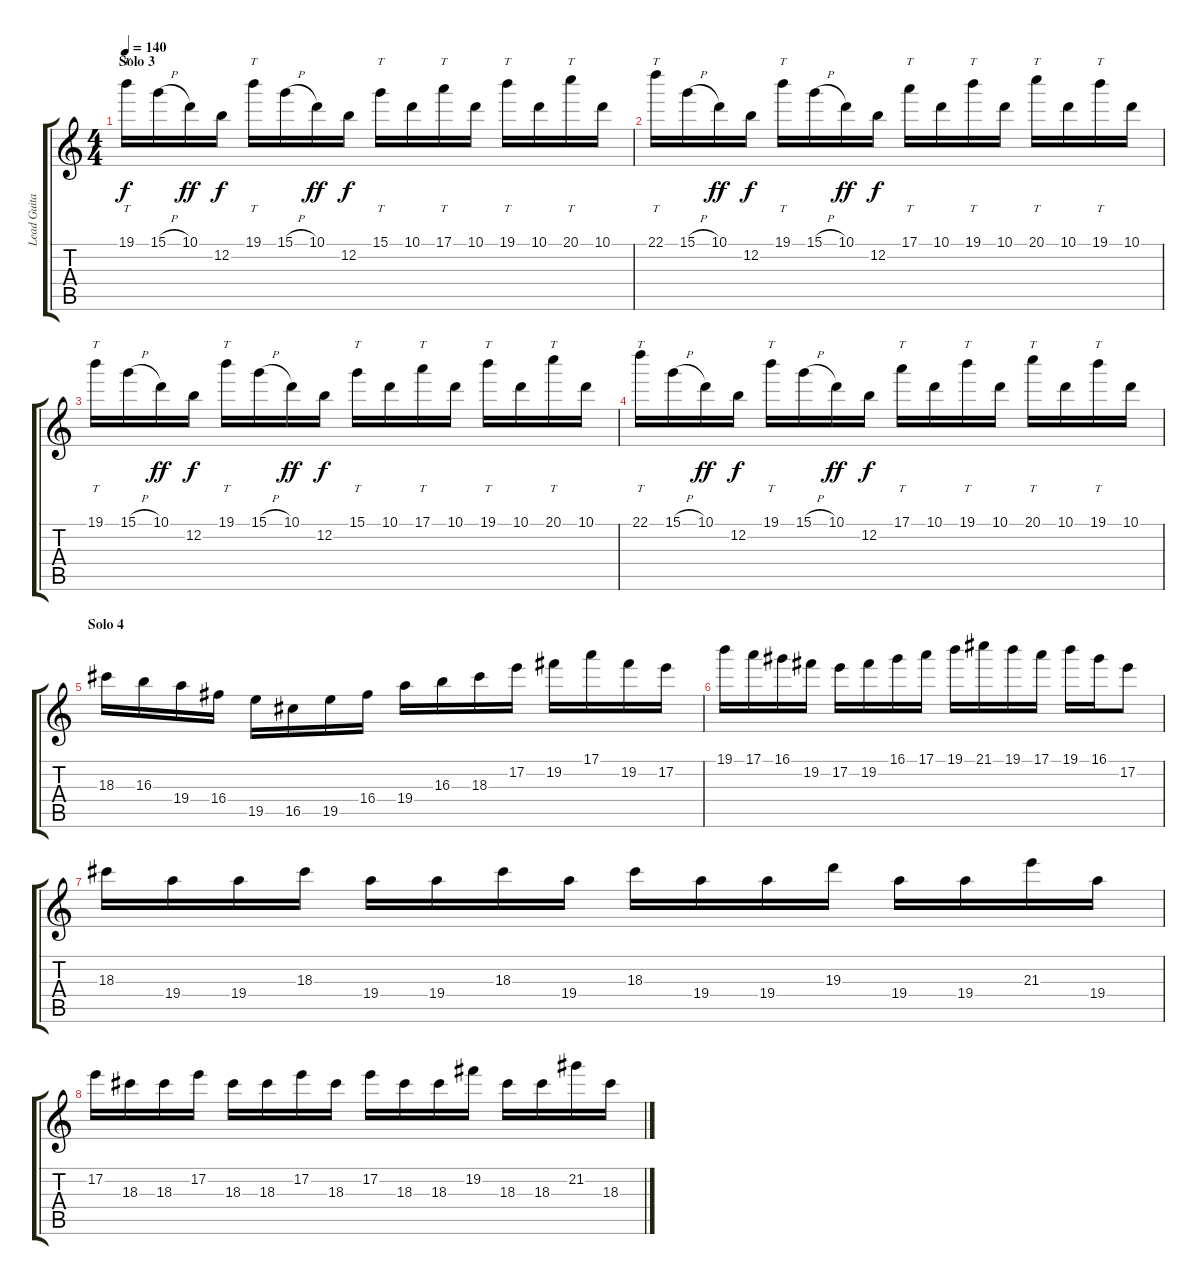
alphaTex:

\track ("Lead Guitar 1" "Lead Guita") {instrument overdrivenguitar}
\staff {score tabs}
\tuning (E4 B3 G3 D3 A2 E2) {hide}
\ts (4 4)
\section ("" "Solo 3")
\tempo 140
\clef g2
\ks c
19.1.16{tt dy f} 15.1{h}.16 10.1.16{dy ff} 12.2.16{dy f} 19.1.16{tt} 15.1{h}.16 10.1.16{dy ff} 12.2.16{dy f} 15.1.16{tt} 10.1.16 17.1.16{tt} 10.1.16 19.1.16{tt} 10.1.16 20.1.16{tt} 10.1.16 |
22.1.16{tt} 15.1{h}.16 10.1.16{dy ff} 12.2.16{dy f} 19.1.16{tt} 15.1{h}.16 10.1.16{dy ff} 12.2.16{dy f} 17.1.16{tt} 10.1.16 19.1.16{tt} 10.1.16 20.1.16{tt} 10.1.16 19.1.16{tt} 10.1.16 |
19.1.16{tt} 15.1{h}.16 10.1.16{dy ff} 12.2.16{dy f} 19.1.16{tt} 15.1{h}.16 10.1.16{dy ff} 12.2.16{dy f} 15.1.16{tt} 10.1.16 17.1.16{tt} 10.1.16 19.1.16{tt} 10.1.16 20.1.16{tt} 10.1.16 |
22.1.16{tt} 15.1{h}.16 10.1.16{dy ff} 12.2.16{dy f} 19.1.16{tt} 15.1{h}.16 10.1.16{dy ff} 12.2.16{dy f} 17.1.16{tt} 10.1.16 19.1.16{tt} 10.1.16 20.1.16{tt} 10.1.16 19.1.16{tt} 10.1.16 |
\section ("" "Solo 4")
18.3.16 16.3.16 19.4.16 16.4.16 19.5.16 16.5.16 19.5.16 16.4.16 19.4.16 16.3.16 18.3.16 17.2.16 19.2.16 17.1.16 19.2.16 17.2.16 |
19.1.16 17.1.16 16.1.16 19.2.16 17.2.16 19.2.16 16.1.16 17.1.16 19.1.16 21.1.16 19.1.16 17.1.16 19.1.16 16.1.16 17.2.8 |
18.3.16 19.4.16 19.4.16 18.3.16 19.4.16 19.4.16 18.3.16 19.4.16 18.3.16 19.4.16 19.4.16 19.3.16 19.4.16 19.4.16 21.3.16 19.4.16 |
17.2.16 18.3.16 18.3.16 17.2.16 18.3.16 18.3.16 17.2.16 18.3.16 17.2.16 18.3.16 18.3.16 19.2.16 18.3.16 18.3.16 21.2.16 18.3.16
